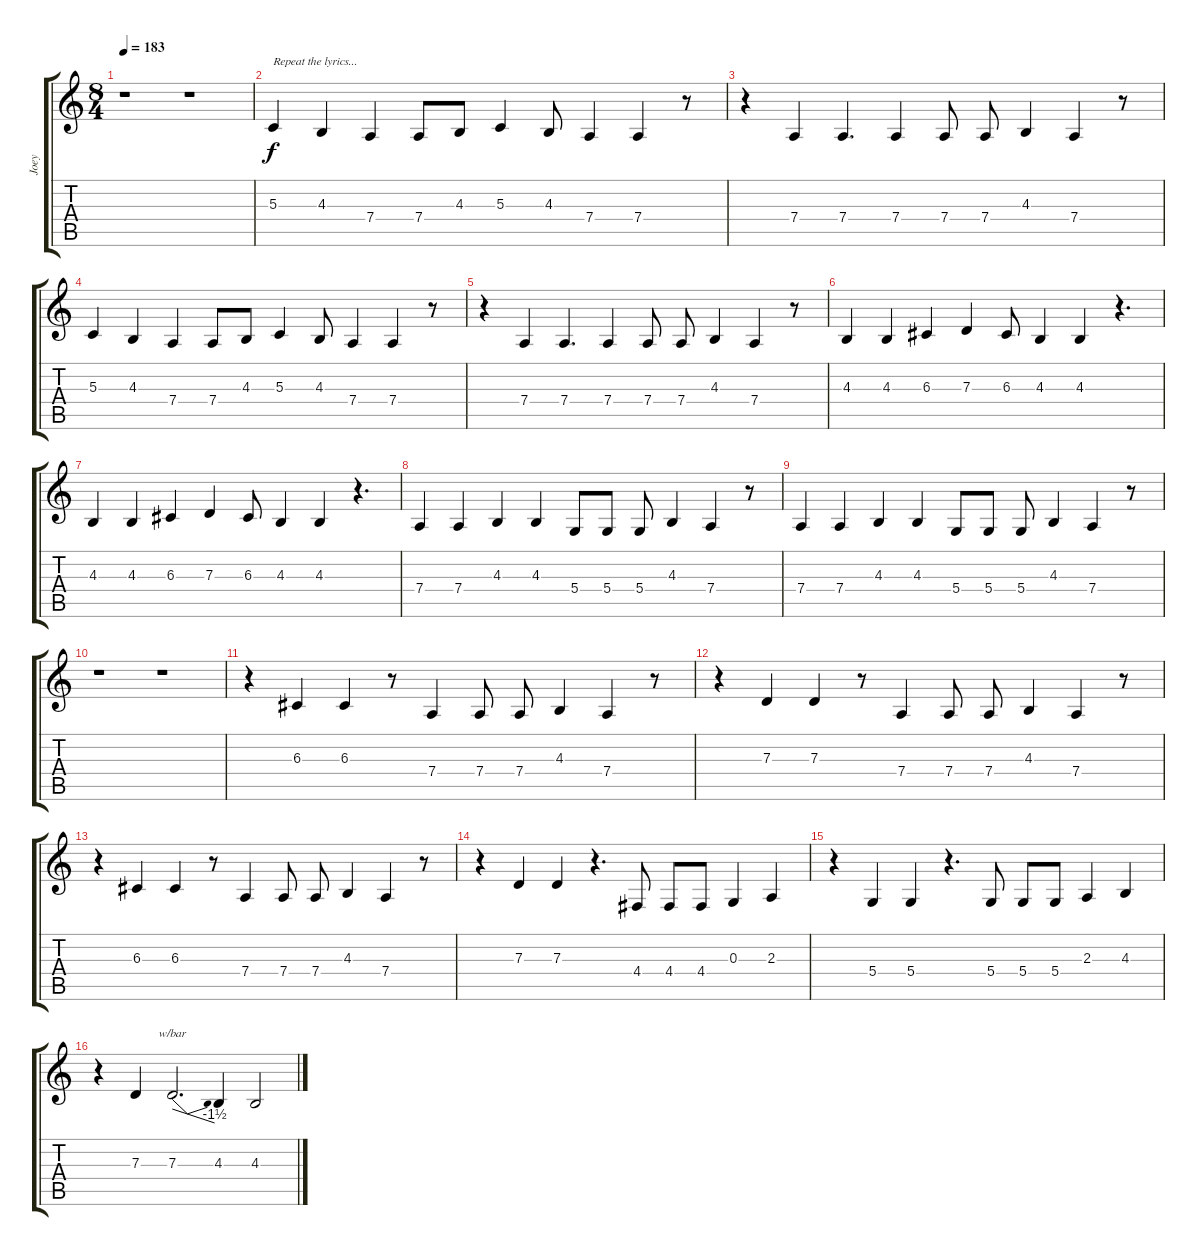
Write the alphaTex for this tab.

\track ("Joey" "Joey") {instrument lead2sawtooth}
\staff {score tabs}
\tuning (E4 B3 G3 D3 A2 E2) {hide}
\ts (8 4)
\tempo 183
\clef g2
\ks c
r.1{dy f} r.1 |
5.3.4{txt "Repeat the lyrics..."} 4.3.4 7.4.4 7.4.8 4.3.8 5.3.4 4.3.8 7.4.4 7.4.4 r.8 |
r.4 7.4.4 7.4.4{d} 7.4.4 7.4.8 7.4.8 4.3.4 7.4.4 r.8 |
5.3.4 4.3.4 7.4.4 7.4.8 4.3.8 5.3.4 4.3.8 7.4.4 7.4.4 r.8 |
r.4 7.4.4 7.4.4{d} 7.4.4 7.4.8 7.4.8 4.3.4 7.4.4 r.8 |
4.3.4 4.3.4 6.3.4 7.3.4 6.3.8 4.3.4 4.3.4 r.4{d} |
4.3.4 4.3.4 6.3.4 7.3.4 6.3.8 4.3.4 4.3.4 r.4{d} |
7.4.4 7.4.4 4.3.4 4.3.4 5.4.8 5.4.8 5.4.8 4.3.4 7.4.4 r.8 |
7.4.4 7.4.4 4.3.4 4.3.4 5.4.8 5.4.8 5.4.8 4.3.4 7.4.4 r.8 |
r.1 r.1 |
r.4 6.3.4 6.3.4 r.8 7.4.4 7.4.8 7.4.8 4.3.4 7.4.4 r.8 |
r.4 7.3.4 7.3.4 r.8 7.4.4 7.4.8 7.4.8 4.3.4 7.4.4 r.8 |
r.4 6.3.4 6.3.4 r.8 7.4.4 7.4.8 7.4.8 4.3.4 7.4.4 r.8 |
r.4 7.3.4 7.3.4 r.4{d} 4.4.8 4.4.8 4.4.8 0.3.4 2.3.4 |
r.4 5.4.4 5.4.4 r.4{d} 5.4.8 5.4.8 5.4.8 2.3.4 4.3.4 |
r.4 7.3.4 7.3.2{d tbe (dive default 0 0 60 -6)} 4.3.4 4.3.2
